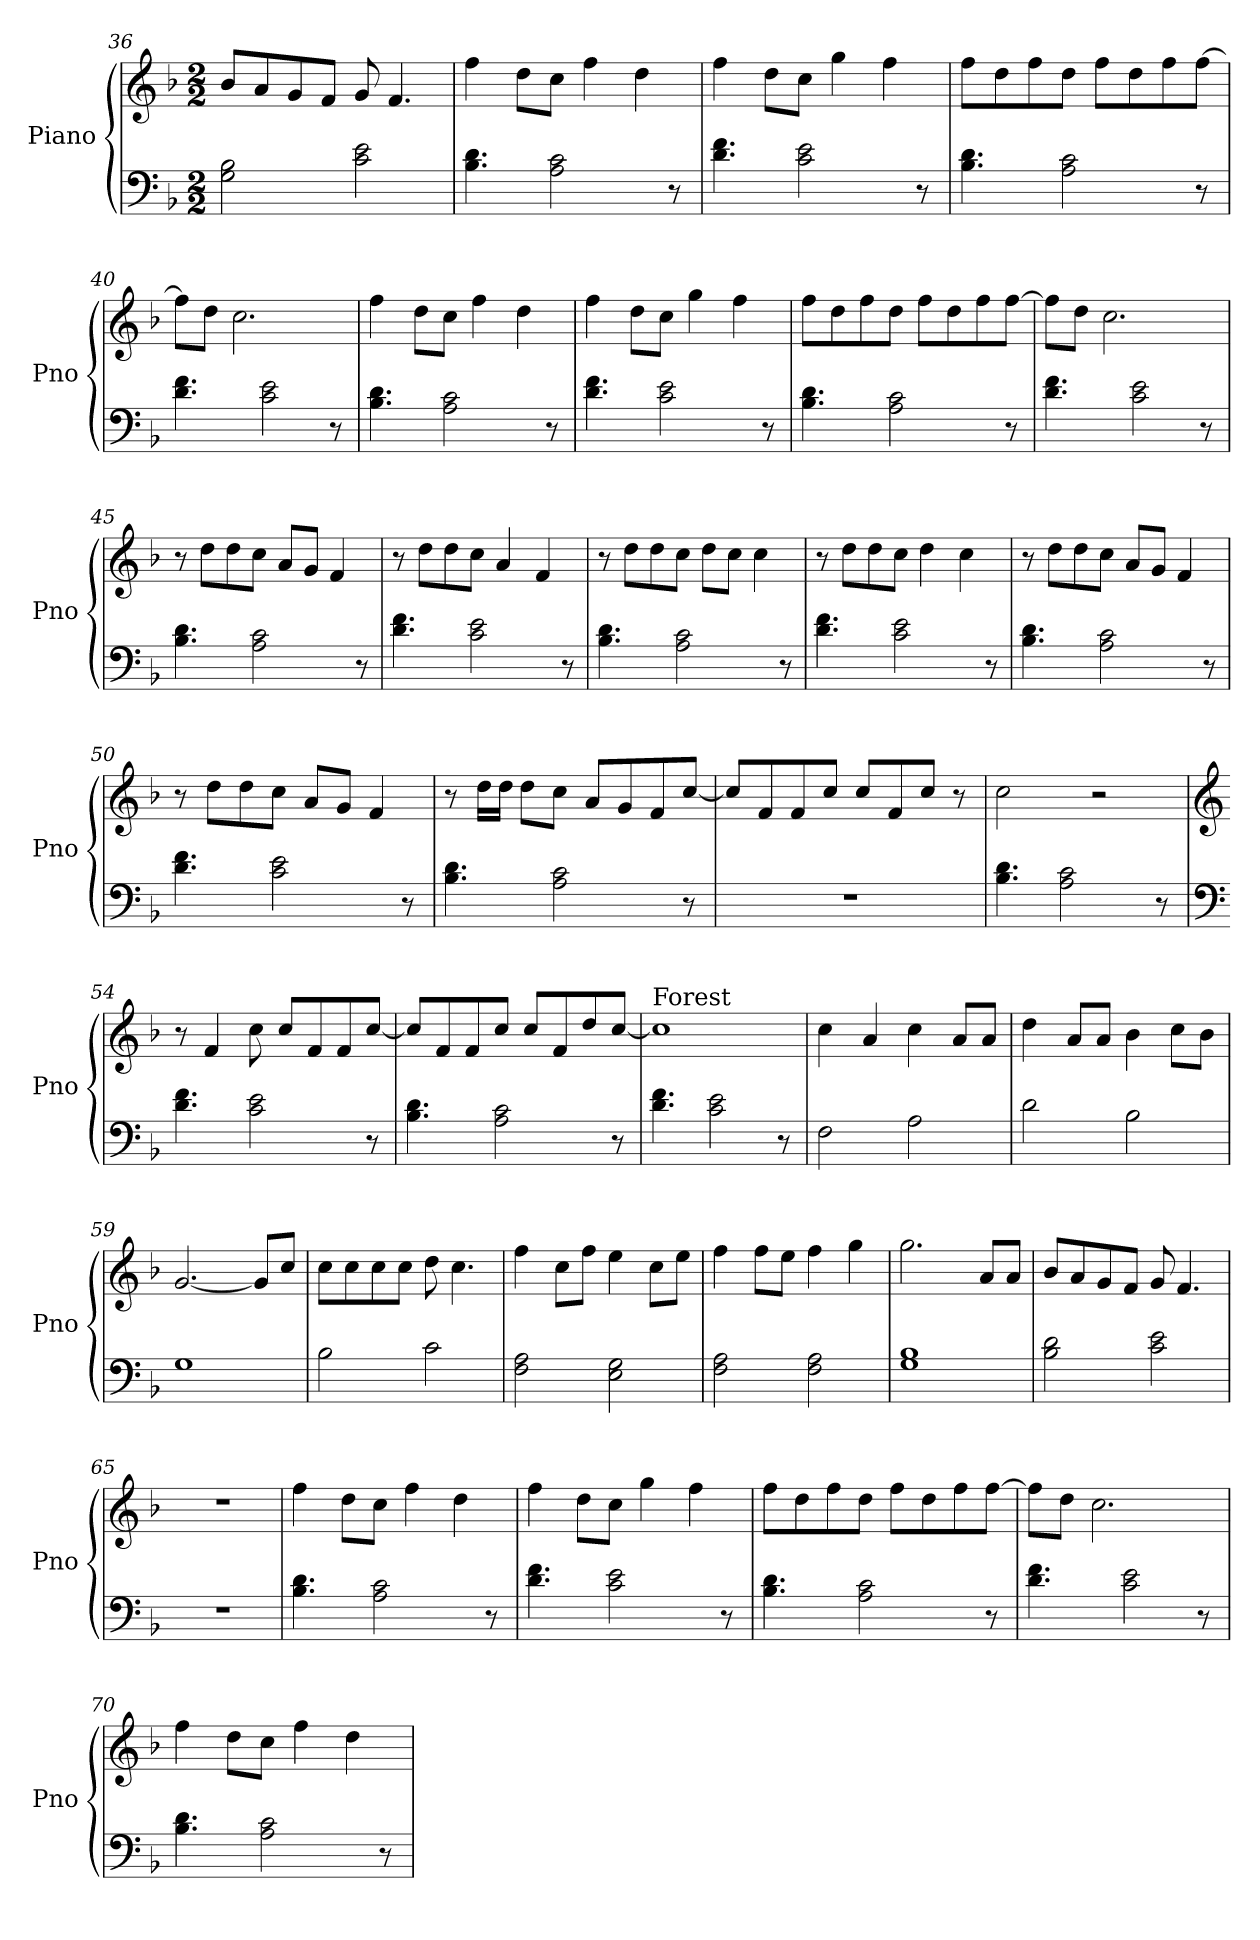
**kern	**kern
*part1	*part1
*staff2	*staff1
*I"Piano	*
*I'Pno	*
*clefF4	*clefG2
*k[b-]	*k[b-]
*M2/2	*M2/2
=36	=36
2G\ 2B-\	8b-/L
.	8a/
.	8g/
.	8f/J
2c\ 2e\	8g/
.	4.f/
!!LO:LB:g=z
=37	=37
4.B-\ 4.d\	4ff\
.	8dd\L
2A\ 2c\	8cc\J
.	4ff\
.	4dd\
8r	.
=38	=38
4.d\ 4.f\	4ff\
.	8dd\L
2c\ 2e\	8cc\J
.	4gg\
.	4ff\
8r	.
=39	=39
4.B-\ 4.d\	8ff\L
.	8dd\
.	8ff\
2A\ 2c\	8dd\J
.	8ff\L
.	8dd\
.	8ff\
8r	[8ff\J
=40	=40
4.d\ 4.f\	8ff\L]
.	8dd\J
.	2.cc\
2c\ 2e\	.
8r	.
=41	=41
4.B-\ 4.d\	4ff\
.	8dd\L
2A\ 2c\	8cc\J
.	4ff\
.	4dd\
8r	.
=42	=42
4.d\ 4.f\	4ff\
.	8dd\L
2c\ 2e\	8cc\J
.	4gg\
.	4ff\
8r	.
!!LO:LB:g=z
=43	=43
4.B-\ 4.d\	8ff\L
.	8dd\
.	8ff\
2A\ 2c\	8dd\J
.	8ff\L
.	8dd\
.	8ff\
8r	[8ff\J
=44	=44
4.d\ 4.f\	8ff\L]
.	8dd\J
.	2.cc\
2c\ 2e\	.
8r	.
=45	=45
4.B-\ 4.d\	8r
.	8dd\L
.	8dd\
2A\ 2c\	8cc\J
.	8a/L
.	8g/J
.	4f/
8r	.
=46	=46
4.d\ 4.f\	8r
.	8dd\L
.	8dd\
2c\ 2e\	8cc\J
.	4a/
.	4f/
8r	.
=47	=47
4.B-\ 4.d\	8r
.	8dd\L
.	8dd\
2A\ 2c\	8cc\J
.	8dd\L
.	8cc\J
.	4cc\
8r	.
=48	=48
4.d\ 4.f\	8r
.	8dd\L
.	8dd\
2c\ 2e\	8cc\J
.	4dd\
.	4cc\
8r	.
!!LO:LB:g=z
=49	=49
4.B-\ 4.d\	8r
.	8dd\L
.	8dd\
2A\ 2c\	8cc\J
.	8a/L
.	8g/J
.	4f/
8r	.
=50	=50
4.d\ 4.f\	8r
.	8dd\L
.	8dd\
2c\ 2e\	8cc\J
.	8a/L
.	8g/J
.	4f/
8r	.
=51	=51
4.B-\ 4.d\	8r
.	16dd\LL
.	16dd\JJ
.	8dd\L
2A\ 2c\	8cc\J
.	8a/L
.	8g/
.	8f/
8r	[8cc/J
=52	=52
1r	8cc/L]
.	8f/
.	8f/
.	8cc/J
.	8cc/L
.	8f/
.	8cc/J
.	8r
=53	=53
4.B-\ 4.d\	2cc\
2A\ 2c\	.
.	2r
8r	.
!!LO:PB:g=z
=54	=54
*clefF4	*clefG2
4.d\ 4.f\	8r
.	4f/
2c\ 2e\	8cc\
.	8cc/L
.	8f/
.	8f/
8r	[8cc/J
=55	=55
4.B-\ 4.d\	8cc/L]
.	8f/
.	8f/
2A\ 2c\	8cc/J
.	8cc/L
.	8f/
.	8dd/
8r	[8cc/J
=56	=56
!	!LO:TX:a:t=Forest
4.d\ 4.f\	1cc]
2c\ 2e\	.
8r	.
=57	=57
2F\	4cc\
.	4a/
2A\	4cc\
.	8a/L
.	8a/J
=58	=58
2d\	4dd\
.	8a/L
.	8a/J
2B-\	4b-\
.	8cc\L
.	8b-\J
=59	=59
1G	[2.g/
.	8g/L]
.	8cc/J
!!LO:LB:g=z
=60	=60
2B-\	8cc\L
.	8cc\
.	8cc\
.	8cc\J
2c\	8dd\
.	4.cc\
=61	=61
2F\ 2A\	4ff\
.	8cc\L
.	8ff\J
2E\ 2G\	4ee\
.	8cc\L
.	8ee\J
=62	=62
2F\ 2A\	4ff\
.	8ff\L
.	8ee\J
2F\ 2A\	4ff\
.	4gg\
=63	=63
1G 1B-	2.gg\
.	8a/L
.	8a/J
=64	=64
2B-\ 2d\	8b-/L
.	8a/
.	8g/
.	8f/J
2c\ 2e\	8g/
.	4.f/
!!LO:LB:g=z
=65	=65
1r	1r
=66	=66
4.B-\ 4.d\	4ff\
.	8dd\L
2A\ 2c\	8cc\J
.	4ff\
.	4dd\
8r	.
=67	=67
4.d\ 4.f\	4ff\
.	8dd\L
2c\ 2e\	8cc\J
.	4gg\
.	4ff\
8r	.
=68	=68
4.B-\ 4.d\	8ff\L
.	8dd\
.	8ff\
2A\ 2c\	8dd\J
.	8ff\L
.	8dd\
.	8ff\
8r	[8ff\J
=69	=69
4.d\ 4.f\	8ff\L]
.	8dd\J
.	2.cc\
2c\ 2e\	.
8r	.
=70	=70
4.B-\ 4.d\	4ff\
.	8dd\L
2A\ 2c\	8cc\J
.	4ff\
.	4dd\
8r	.
=	=
*-	*-
